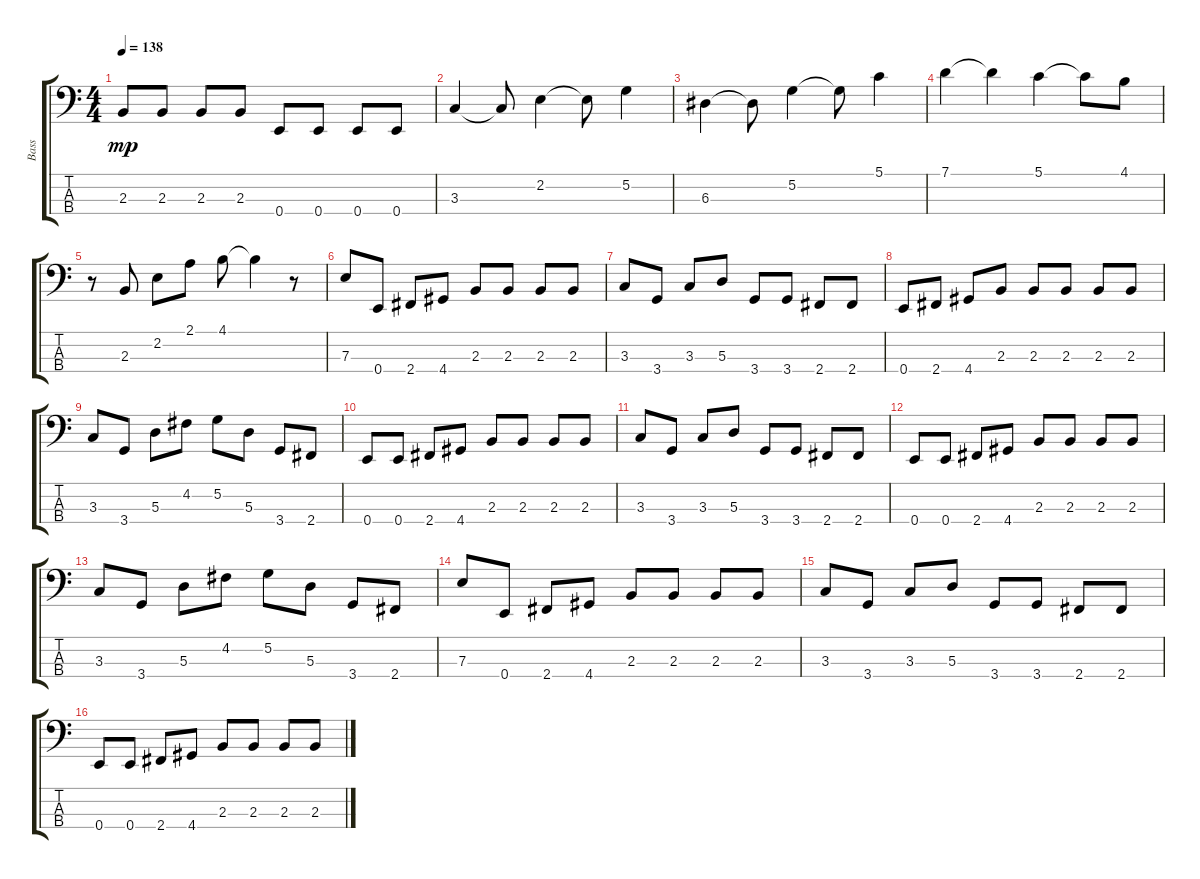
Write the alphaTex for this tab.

\track ("Bass" "Bass") {instrument electricbassfinger}
\staff {score tabs}
\tuning (G2 D2 A1 E1) {hide}
\ts (4 4)
\tempo 138
\clef f4
\ks c
2.3.8{dy mp} 2.3.8 2.3.8 2.3.8 0.4.8 0.4.8 0.4.8 0.4.8 |
3.3.4 3.3{t}.8 2.2.4 2.2{t}.8 5.2.4 |
6.3.4 6.3{t}.8 5.2.4 5.2{t}.8 5.1.4 |
7.1.4 7.1{t}.4 5.1.4 5.1{t}.8 4.1.8 |
r.8 2.3.8 2.2.8 2.1.8 4.1.8 4.1{t}.4 r.8 |
7.3.8 0.4.8 2.4.8 4.4.8 2.3.8 2.3.8 2.3.8 2.3.8 |
3.3.8 3.4.8 3.3.8 5.3.8 3.4.8 3.4.8 2.4.8 2.4.8 |
0.4.8 2.4.8 4.4.8 2.3.8 2.3.8 2.3.8 2.3.8 2.3.8 |
3.3.8 3.4.8 5.3.8 4.2.8 5.2.8 5.3.8 3.4.8 2.4.8 |
0.4.8 0.4.8 2.4.8 4.4.8 2.3.8 2.3.8 2.3.8 2.3.8 |
3.3.8 3.4.8 3.3.8 5.3.8 3.4.8 3.4.8 2.4.8 2.4.8 |
0.4.8 0.4.8 2.4.8 4.4.8 2.3.8 2.3.8 2.3.8 2.3.8 |
3.3.8 3.4.8 5.3.8 4.2.8 5.2.8 5.3.8 3.4.8 2.4.8 |
7.3.8 0.4.8 2.4.8 4.4.8 2.3.8 2.3.8 2.3.8 2.3.8 |
3.3.8 3.4.8 3.3.8 5.3.8 3.4.8 3.4.8 2.4.8 2.4.8 |
0.4.8 0.4.8 2.4.8 4.4.8 2.3.8 2.3.8 2.3.8 2.3.8
